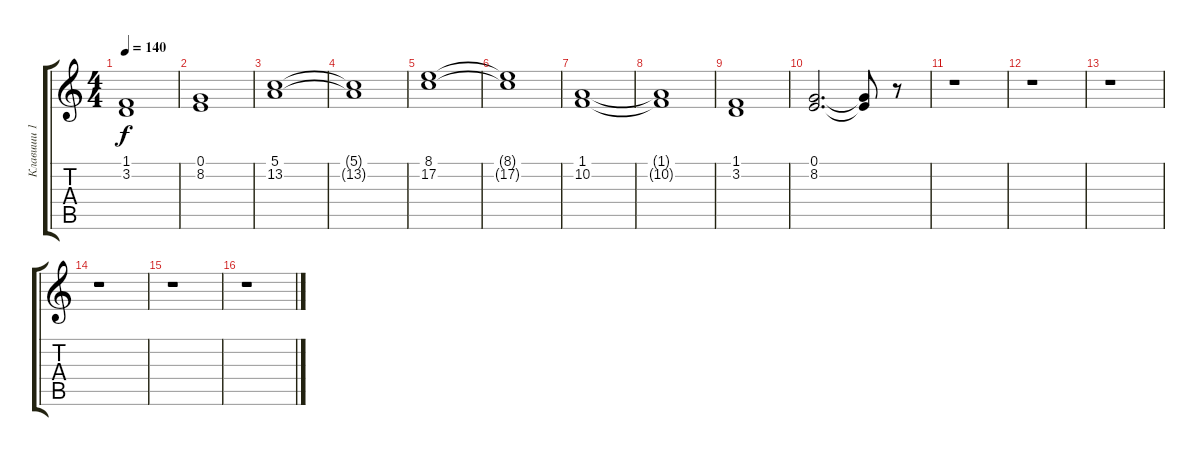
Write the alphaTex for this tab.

\track ("Клавиши 1" "Клавиши 1") {instrument choiraahs}
\staff {score tabs}
\tuning (E4 B3 G3 D3 A2 E2) {hide}
\ts (4 4)
\tempo 140
\clef g2
\ks c
(1.1 3.2).1{dy f} |
(0.1 8.2).1 |
(5.1 13.2).1 |
(5.1{t} 13.2{t}).1 |
(8.1 17.2).1 |
(8.1{t} 17.2{t}).1 |
(1.1 10.2).1 |
(1.1{t} 10.2{t}).1 |
(1.1 3.2).1 |
(0.1 8.2).2{d} (0.1{t} 8.2{t}).8 r.8 |
r.1 |
r.1 |
r.1 |
r.1 |
r.1 |
r.1
